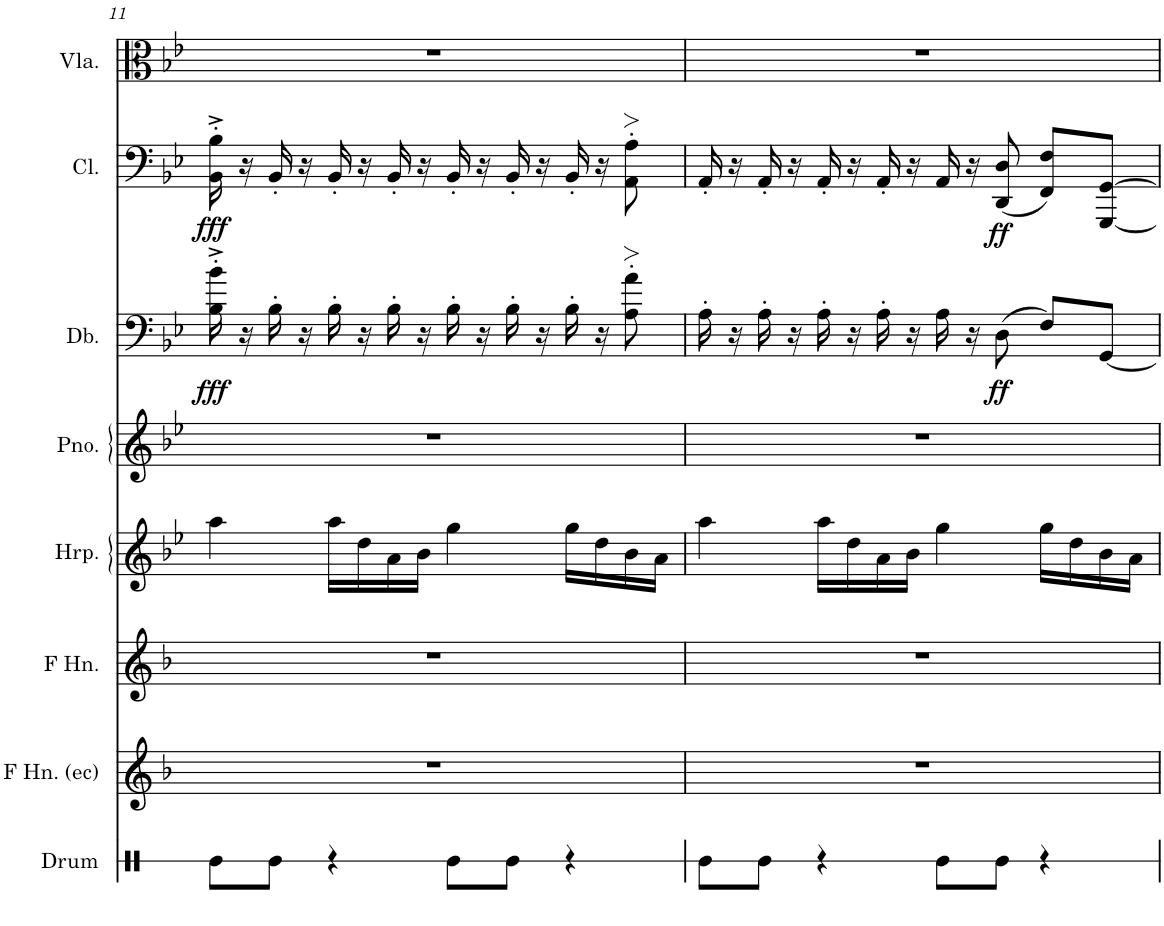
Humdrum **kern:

**kern	**kern	**kern	**kern	**kern	**kern	**dynam	**kern	**dynam	**kern
*part8	*part7	*part6	*part5	*part4	*part3	*part3	*part2	*part2	*part1
*staff8	*staff7	*staff6	*staff5	*staff4	*staff3	*staff3	*staff2	*staff2	*staff1
*I"Bass Drum	*I"French Horn (echo)	*I"French Horn	*I"Harp	*I"Piano	*I"Double Bass	*	*I"Cello	*	*I"Viola
*I'Drum	*I'F Hn. (ec)	*I'F Hn.	*I'Hrp.	*I'Pno.	*I'Db.	*	*I'Cl.	*	*I'Vla.
!!LO:PB:g=z
*clefX	*clefG2	*clefG2	*clefG2	*clefG2	*clefF4	*	*clefF4	*	*clefC3
*	*Trd4c7	*Trd4c7	*	*	*Trd7c12	*	*	*	*
*k[]	*k[b-]	*k[b-]	*k[b-e-]	*k[b-e-]	*k[b-e-]	*	*k[b-e-]	*	*k[b-e-]
*M4/4	*M4/4	*M4/4	*M4/4	*M4/4	*M4/4	*	*M4/4	*	*M4/4
=11	=11	=11	=11	=11	=11	=11	=11	=11	=11
!	!	!	!	!	!	!LO:DY:b	!	!LO:DY:b	!
8Re\L	1r	1r	4aa\	1r	16B-\'^ 16b-\'^	fff	16BB-\'^ 16B-\'^	fff	1r
.	.	.	.	.	16r	.	16r	.	.
8Re\J	.	.	.	.	16B-'\	.	16BB-'/	.	.
.	.	.	.	.	16r	.	16r	.	.
4r	.	.	16aa\LL	.	16B-'\	.	16BB-'/	.	.
.	.	.	16dd\	.	16r	.	16r	.	.
.	.	.	16a\	.	16B-'\	.	16BB-'/	.	.
.	.	.	16b-\JJ	.	16r	.	16r	.	.
8Re\L	.	.	4gg\	.	16B-'\	.	16BB-'/	.	.
.	.	.	.	.	16r	.	16r	.	.
8Re\J	.	.	.	.	16B-'\	.	16BB-'/	.	.
.	.	.	.	.	16r	.	16r	.	.
4r	.	.	16gg\LL	.	16B-'\	.	16BB-'/	.	.
.	.	.	16dd\	.	16r	.	16r	.	.
.	.	.	16b-\	.	8A\'> 8a\'>	.	8AA\'> 8A\'>	.	.
.	.	.	16a\JJ	.	.	.	.	.	.
=12	=12	=12	=12	=12	=12	=12	=12	=12	=12
8Re\L	1r	1r	4aa\	1r	16A'\	.	16AA'/	.	1r
.	.	.	.	.	16r	.	16r	.	.
8Re\J	.	.	.	.	16A'\	.	16AA'/	.	.
.	.	.	.	.	16r	.	16r	.	.
4r	.	.	16aa\LL	.	16A'\	.	16AA'/	.	.
.	.	.	16dd\	.	16r	.	16r	.	.
.	.	.	16a\	.	16A'\	.	16AA'/	.	.
.	.	.	16b-\JJ	.	16r	.	16r	.	.
8Re\L	.	.	4gg\	.	16A\	.	16AA/	.	.
.	.	.	.	.	16r	.	16r	.	.
!	!	!	!	!	!	!LO:DY:b	!	!LO:DY:b	!
8Re\J	.	.	.	.	(8D\	ff	(8DD/ 8D/	ff	.
4r	.	.	16gg\LL	.	8F/L)	.	8FF/ 8F/L)	.	.
.	.	.	16dd\	.	.	.	.	.	.
.	.	.	16b-\	.	[8GG/J	.	[8GGG/ [8GG/J	.	.
.	.	.	16a\JJ	.	.	.	.	.	.
=	=	=	=	=	=	=	=	=	=
*-	*-	*-	*-	*-	*-	*-	*-	*-	*-
